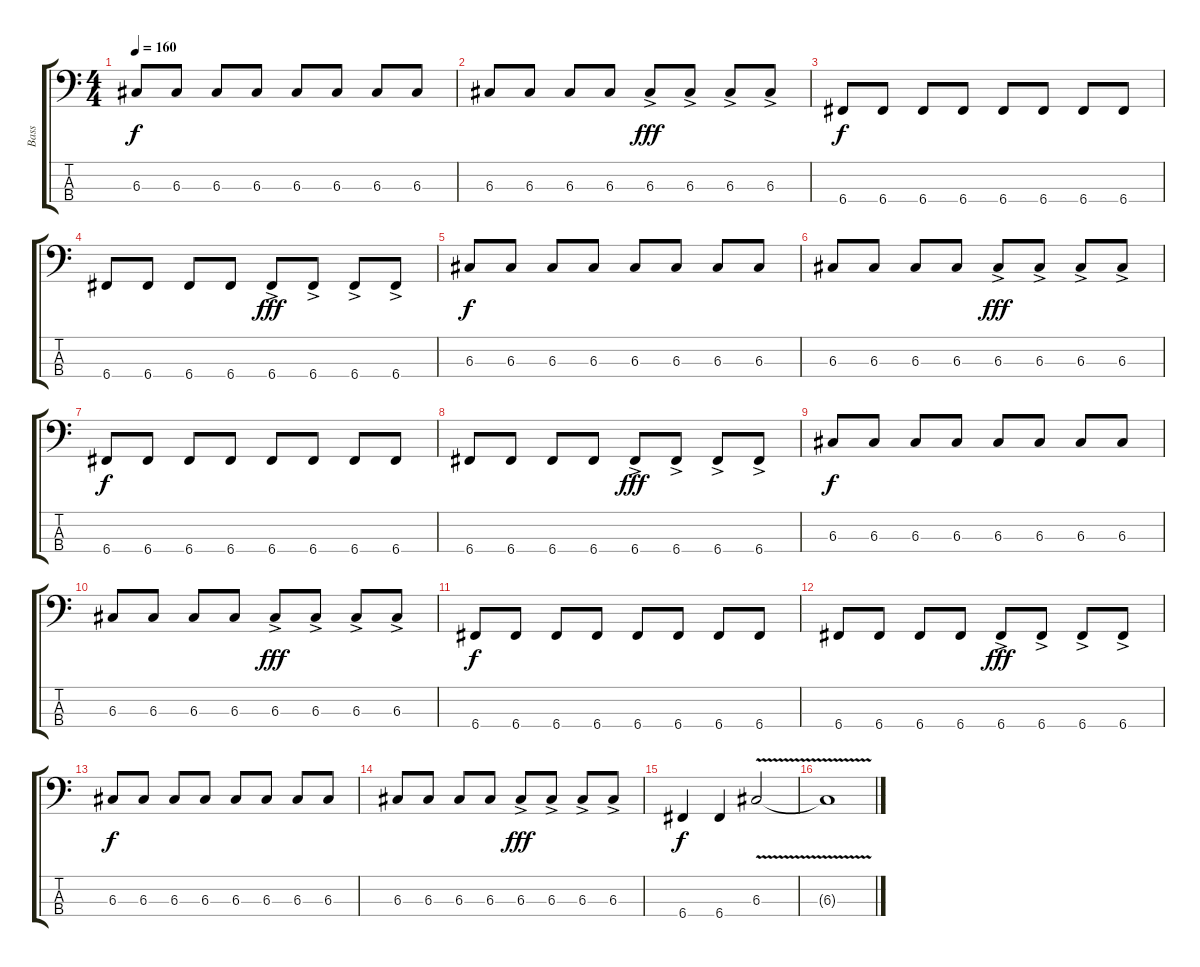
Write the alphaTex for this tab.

\track ("Bass" "Bass") {instrument electricbasspick}
\staff {score tabs}
\tuning (F2 C2 G1 C1) {hide}
\ts (4 4)
\tempo 160
\clef f4
\ks c
6.3.8{dy f} 6.3.8 6.3.8 6.3.8 6.3.8 6.3.8 6.3.8 6.3.8 |
6.3.8 6.3.8 6.3.8 6.3.8 6.3{ac}.8{dy fff} 6.3{ac}.8 6.3{ac}.8 6.3{ac}.8 |
6.4.8{dy f} 6.4.8 6.4.8 6.4.8 6.4.8 6.4.8 6.4.8 6.4.8 |
6.4.8 6.4.8 6.4.8 6.4.8 6.4{ac}.8{dy fff} 6.4{ac}.8 6.4{ac}.8 6.4{ac}.8 |
6.3.8{dy f} 6.3.8 6.3.8 6.3.8 6.3.8 6.3.8 6.3.8 6.3.8 |
6.3.8 6.3.8 6.3.8 6.3.8 6.3{ac}.8{dy fff} 6.3{ac}.8 6.3{ac}.8 6.3{ac}.8 |
6.4.8{dy f} 6.4.8 6.4.8 6.4.8 6.4.8 6.4.8 6.4.8 6.4.8 |
6.4.8 6.4.8 6.4.8 6.4.8 6.4{ac}.8{dy fff} 6.4{ac}.8 6.4{ac}.8 6.4{ac}.8 |
6.3.8{dy f} 6.3.8 6.3.8 6.3.8 6.3.8 6.3.8 6.3.8 6.3.8 |
6.3.8 6.3.8 6.3.8 6.3.8 6.3{ac}.8{dy fff} 6.3{ac}.8 6.3{ac}.8 6.3{ac}.8 |
6.4.8{dy f} 6.4.8 6.4.8 6.4.8 6.4.8 6.4.8 6.4.8 6.4.8 |
6.4.8 6.4.8 6.4.8 6.4.8 6.4{ac}.8{dy fff} 6.4{ac}.8 6.4{ac}.8 6.4{ac}.8 |
6.3.8{dy f} 6.3.8 6.3.8 6.3.8 6.3.8 6.3.8 6.3.8 6.3.8 |
6.3.8 6.3.8 6.3.8 6.3.8 6.3{ac}.8{dy fff} 6.3{ac}.8 6.3{ac}.8 6.3{ac}.8 |
6.4.4{dy f} 6.4.4 6.3{v}.2 |
6.3{t}.1
